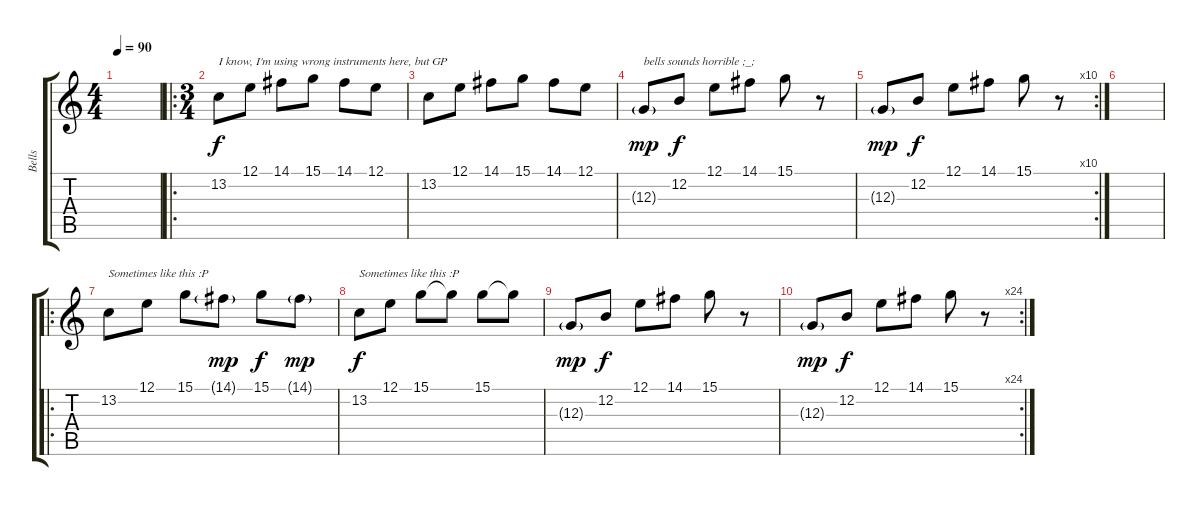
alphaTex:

\track ("Bells" "Bells") {instrument glockenspiel}
\staff {score tabs}
\tuning (E4 B3 G3 D3 A2 E2) {hide}
\ts (4 4)
\tempo 90
\clef g2
\ks c
|
\ro
\ts (3 4)
13.2.8{txt "I know, I'm using wrong instruments here, but GP"} 12.1.8 14.1.8 15.1.8 14.1.8 12.1.8 |
13.2.8 12.1.8 14.1.8 15.1.8 14.1.8 12.1.8 |
12.3{g}.8{txt "bells sounds horrible ;_;" dy mp} 12.2.8{dy f} 12.1.8 14.1.8 15.1.8 r.8 |
\rc 10
12.3{g}.8{dy mp} 12.2.8{dy f} 12.1.8 14.1.8 15.1.8 r.8 |
|
\ro
13.2.8{txt "Sometimes like this :P"} 12.1.8 15.1.8 14.1{g}.8{dy mp} 15.1.8{dy f} 14.1{g}.8{dy mp} |
13.2.8{txt "Sometimes like this :P" dy f} 12.1.8 15.1.8 15.1{t}.8 15.1.8 15.1{t}.8 |
12.3{g}.8{dy mp} 12.2.8{dy f} 12.1.8 14.1.8 15.1.8 r.8 |
\rc 24
12.3{g}.8{dy mp} 12.2.8{dy f} 12.1.8 14.1.8 15.1.8 r.8
